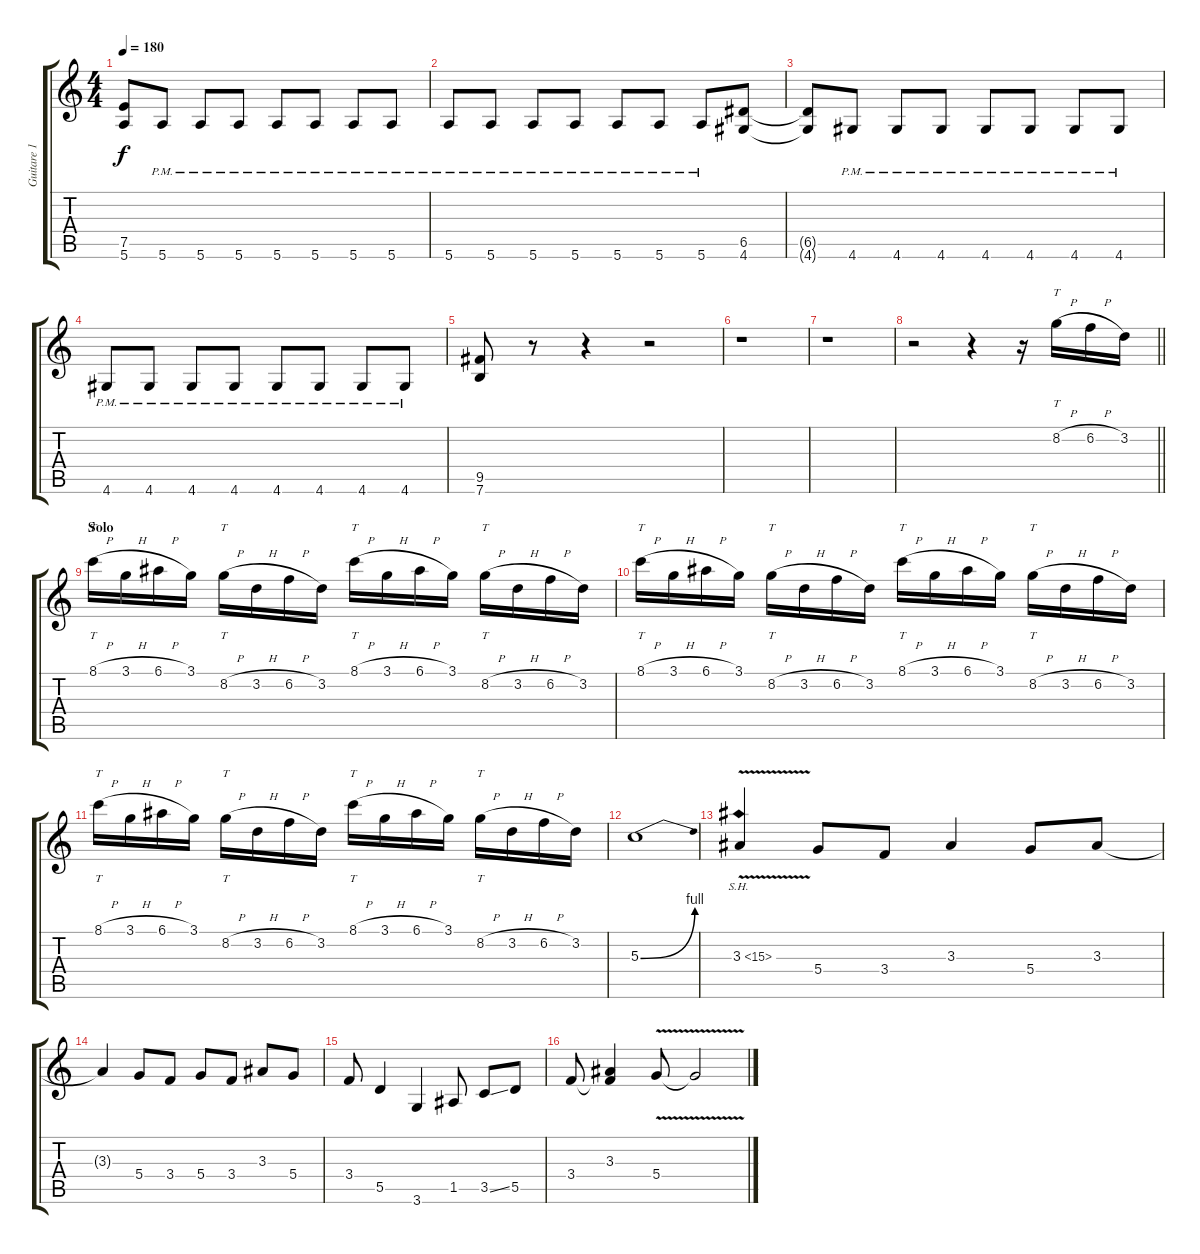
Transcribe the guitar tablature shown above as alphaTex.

\track ("Guitare 1" "Guitare 1") {instrument distortionguitar}
\staff {score tabs}
\tuning (E4 B3 G3 D3 A2 E2) {hide}
\ts (4 4)
\tempo 180
\clef g2
\ks c
(7.5{t} 5.6{t}).8{dy f} 5.6{pm}.8 5.6{pm}.8 5.6{pm}.8 5.6{pm}.8 5.6{pm}.8 5.6{pm}.8 5.6{pm}.8 |
5.6{pm}.8 5.6{pm}.8 5.6{pm}.8 5.6{pm}.8 5.6{pm}.8 5.6{pm}.8 5.6{pm}.8 (6.5 4.6).8 |
(6.5{t} 4.6{t}).8 4.6{pm}.8 4.6{pm}.8 4.6{pm}.8 4.6{pm}.8 4.6{pm}.8 4.6{pm}.8 4.6{pm}.8 |
4.6{pm}.8 4.6{pm}.8 4.6{pm}.8 4.6{pm}.8 4.6{pm}.8 4.6{pm}.8 4.6{pm}.8 4.6{pm}.8 |
(9.5 7.6).8 r.8 r.4 r.2 |
r.1 |
r.1 |
\barLineRight lightlight
r.2 r.4 r.16 8.2{h}.16{tt} 6.2{h}.16 3.2.16 |
\section ("" "Solo")
8.1{h}.16{tt} 3.1{h}.16 6.1{h}.16 3.1.16 8.2{h}.16{tt} 3.2{h}.16 6.2{h}.16 3.2.16 8.1{h}.16{tt} 3.1{h}.16 6.1{h}.16 3.1.16 8.2{h}.16{tt} 3.2{h}.16 6.2{h}.16 3.2.16 |
8.1{h}.16{tt} 3.1{h}.16 6.1{h}.16 3.1.16 8.2{h}.16{tt} 3.2{h}.16 6.2{h}.16 3.2.16 8.1{h}.16{tt} 3.1{h}.16 6.1{h}.16 3.1.16 8.2{h}.16{tt} 3.2{h}.16 6.2{h}.16 3.2.16 |
8.1{h}.16{tt} 3.1{h}.16 6.1{h}.16 3.1.16 8.2{h}.16{tt} 3.2{h}.16 6.2{h}.16 3.2.16 8.1{h}.16{tt} 3.1{h}.16 6.1{h}.16 3.1.16 8.2{h}.16{tt} 3.2{h}.16 6.2{h}.16 3.2.16 |
5.3{be (bend 0 0 60 4)}.1 |
3.3{sh 12 v}.4 5.4.8 3.4.8 3.3.4 5.4.8 3.3.8 |
3.3{t}.4 5.4.8 3.4.8 5.4.8 3.4.8 3.3.8 5.4.8 |
3.4.8 5.5.4 3.6.4 1.5.8 3.5{ss}.8 5.5.8 |
3.4.8 (3.3 3.4{t}).4 5.4{v}.8 5.4{t}.2
